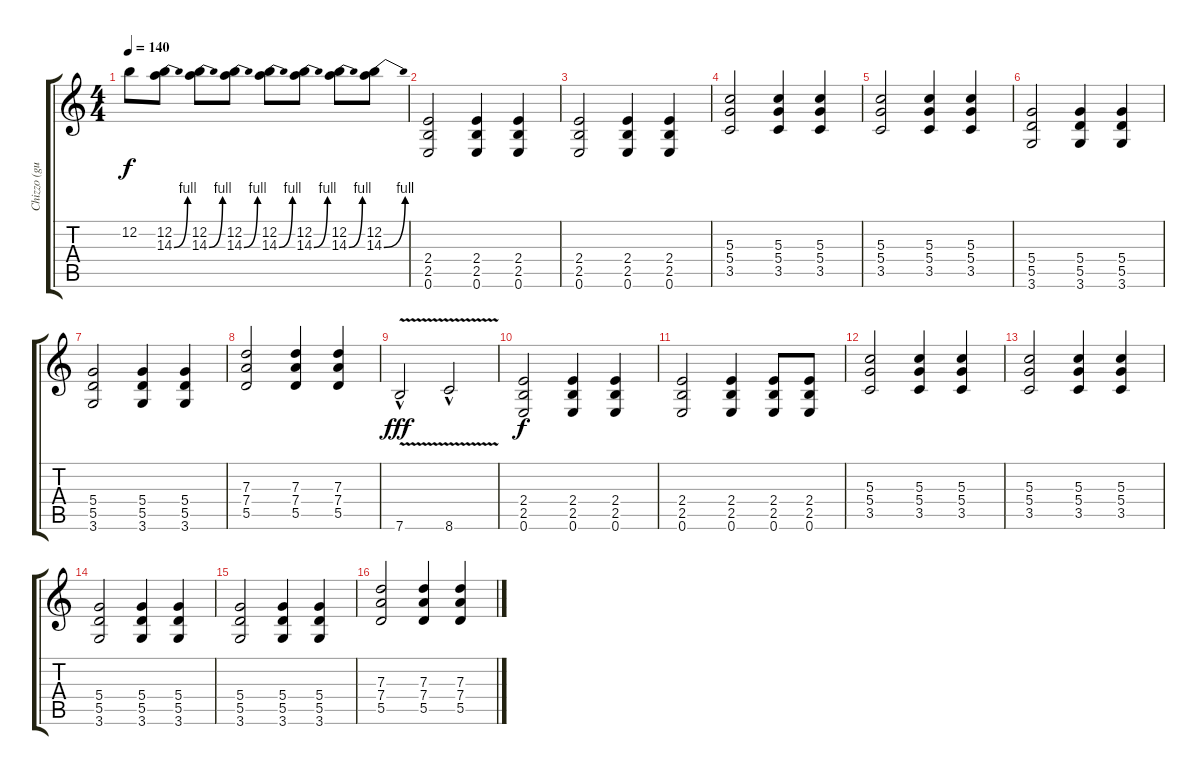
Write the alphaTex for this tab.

\track ("Chizzo (guitarra)" "Chizzo (gu") {instrument overdrivenguitar}
\staff {score tabs}
\tuning (E4 B3 G3 D3 A2 E2) {hide}
\ts (4 4)
\tempo 140
\clef g2
\ks c
12.2{t}.8{dy f} (12.2 14.3{be (bend 0 0 60 4)}).8 (12.2 14.3{be (bend 0 0 60 4)}).8 (12.2 14.3{be (bend 0 0 60 4)}).8 (12.2 14.3{be (bend 0 0 60 4)}).8 (12.2 14.3{be (bend 0 0 60 4)}).8 (12.2 14.3{be (bend 0 0 60 4)}).8 (12.2 14.3{be (bend 0 0 60 4)}).8 |
(2.4 2.5 0.6).2 (2.4 2.5 0.6).4 (2.4 2.5 0.6).4 |
(2.4 2.5 0.6).2 (2.4 2.5 0.6).4 (2.4 2.5 0.6).4 |
(5.3 5.4 3.5).2 (5.3 5.4 3.5).4 (5.3 5.4 3.5).4 |
(5.3 5.4 3.5).2 (5.3 5.4 3.5).4 (5.3 5.4 3.5).4 |
(5.4 5.5 3.6).2 (5.4 5.5 3.6).4 (5.4 5.5 3.6).4 |
(5.4 5.5 3.6).2 (5.4 5.5 3.6).4 (5.4 5.5 3.6).4 |
(7.3 7.4 5.5).2 (7.3 7.4 5.5).4 (7.3 7.4 5.5).4 |
7.6{v hac}.2{dy fff} 8.6{v hac}.2 |
(2.4 2.5 0.6).2{dy f} (2.4 2.5 0.6).4 (2.4 2.5 0.6).4 |
(2.4 2.5 0.6).2 (2.4 2.5 0.6).4 (2.4 2.5 0.6).8 (2.4 2.5 0.6).8 |
(5.3 5.4 3.5).2 (5.3 5.4 3.5).4 (5.3 5.4 3.5).4 |
(5.3 5.4 3.5).2 (5.3 5.4 3.5).4 (5.3 5.4 3.5).4 |
(5.4 5.5 3.6).2 (5.4 5.5 3.6).4 (5.4 5.5 3.6).4 |
(5.4 5.5 3.6).2 (5.4 5.5 3.6).4 (5.4 5.5 3.6).4 |
(7.3 7.4 5.5).2 (7.3 7.4 5.5).4 (7.3 7.4 5.5).4
